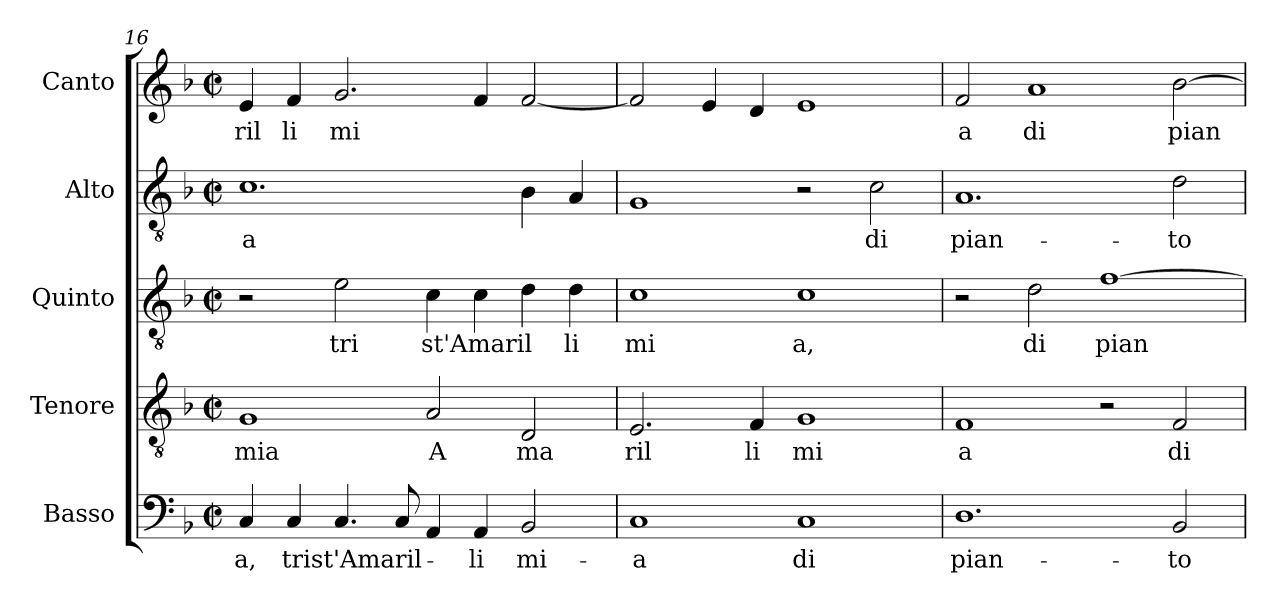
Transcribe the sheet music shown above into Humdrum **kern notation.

**kern	**text	**kern	**text	**kern	**text	**kern	**text	**kern	**text
*part5	*part5	*part4	*part4	*part3	*part3	*part2	*part2	*part1	*part1
*staff5	*staff5	*staff4	*staff4	*staff3	*staff3	*staff2	*staff2	*staff1	*staff1
*I"Basso	*	*I"Tenore	*	*I"Quinto	*	*I"Alto	*	*I"Canto	*
!!LO:PB:g=z
*clefF4	*	*clefGv2	*	*clefGv2	*	*clefGv2	*	*clefG2	*
*k[b-]	*	*k[b-]	*	*k[b-]	*	*k[b-]	*	*k[b-]	*
*F:	*	*F:	*	*F:	*	*F:	*	*F:	*
*M2/2	*	*M2/2	*	*M2/2	*	*M2/2	*	*M2/2	*
*met(c|)	*	*met(c|)	*	*met(c|)	*	*met(c|)	*	*met(c|)	*
=16	=16	=16	=16	=16	=16	=16	=16	=16	=16
!	!LO:LY:b:cj	!	!LO:LY:b:cj	!	!	!	!LO:LY:b:rj	!	!LO:LY:b:cj
4C/	a,	1G	mia	2r	.	1.c	-a	4e/	ril
!	!LO:LY:b	!	!	!	!	!	!	!	!LO:LY:b:cj
4C/	trist'Amaril-	.	.	.	.	.	.	4f/	li
!	!	!	!	!	!LO:LY:b:cj	!	!	!	!LO:LY:b
4.C/	.	.	.	2e\	tri	.	.	2.g/	mi
8C/	.	.	.	.	.	.	.	.	.
!	!	!	!LO:LY:b:cj	!	!LO:LY:b	!	!	!	!
4AA/	.	2A/	A	4c\	st'Amaril	.	.	.	.
!	!LO:LY:b:cj	!	!	!	!	!	!	!	!
4AA/	-li	.	.	4c\	.	.	.	4f/	.
!	!LO:LY:b:cj	!	!LO:LY:b:cj	!	!	!	!	!	!
2BB-/	mi-	2D/	ma	4d\	.	4B-\	.	[<2f/	.
!	!	!	!	!	!LO:LY:b:cj	!	!	!	!
.	.	.	.	4d\	li	4A/	.	.	.
=17	=17	=17	=17	=17	=17	=17	=17	=17	=17
!	!LO:LY:b:cj	!	!LO:LY:b:cj	!	!LO:LY:b:cj	!	!	!	!
1C	-a	2.E/	ril	1c	mi	1G	.	2f/]	.
.	.	.	.	.	.	.	.	4e/	.
!	!	!	!LO:LY:b:cj	!	!	!	!	!	!
.	.	4F/	li	.	.	.	.	4d/	.
!	!LO:LY:b:cj	!	!LO:LY:b:cj	!	!LO:LY:b:cj	!	!	!	!
1C	di	1G	mi	1c	a,	2r	.	1e	.
!	!	!	!	!	!	!	!LO:LY:b:cj	!	!
.	.	.	.	.	.	2c\	di	.	.
=18	=18	=18	=18	=18	=18	=18	=18	=18	=18
!	!LO:LY:b:cj	!	!LO:LY:b:cj	!	!	!	!LO:LY:b:cj	!	!LO:LY:b:cj
1.D	pian-	1F	a	2r	.	1.A	pian-	2f/	a
!	!	!	!	!	!LO:LY:b:cj	!	!	!	!LO:LY:b:cj
.	.	.	.	2d\	di	.	.	1a	di
!	!	!	!	!	!LO:LY:b	!	!	!	!
.	.	2r	.	[>1f	pian	.	.	.	.
!	!LO:LY:b:cj	!	!LO:LY:b:cj	!	!	!	!LO:LY:b:cj	!	!LO:LY:b
2BB-/	-to	2F/	di	.	.	2d\	-to	[>2b-\	pian
=	=	=	=	=	=	=	=	=	=
*-	*-	*-	*-	*-	*-	*-	*-	*-	*-
